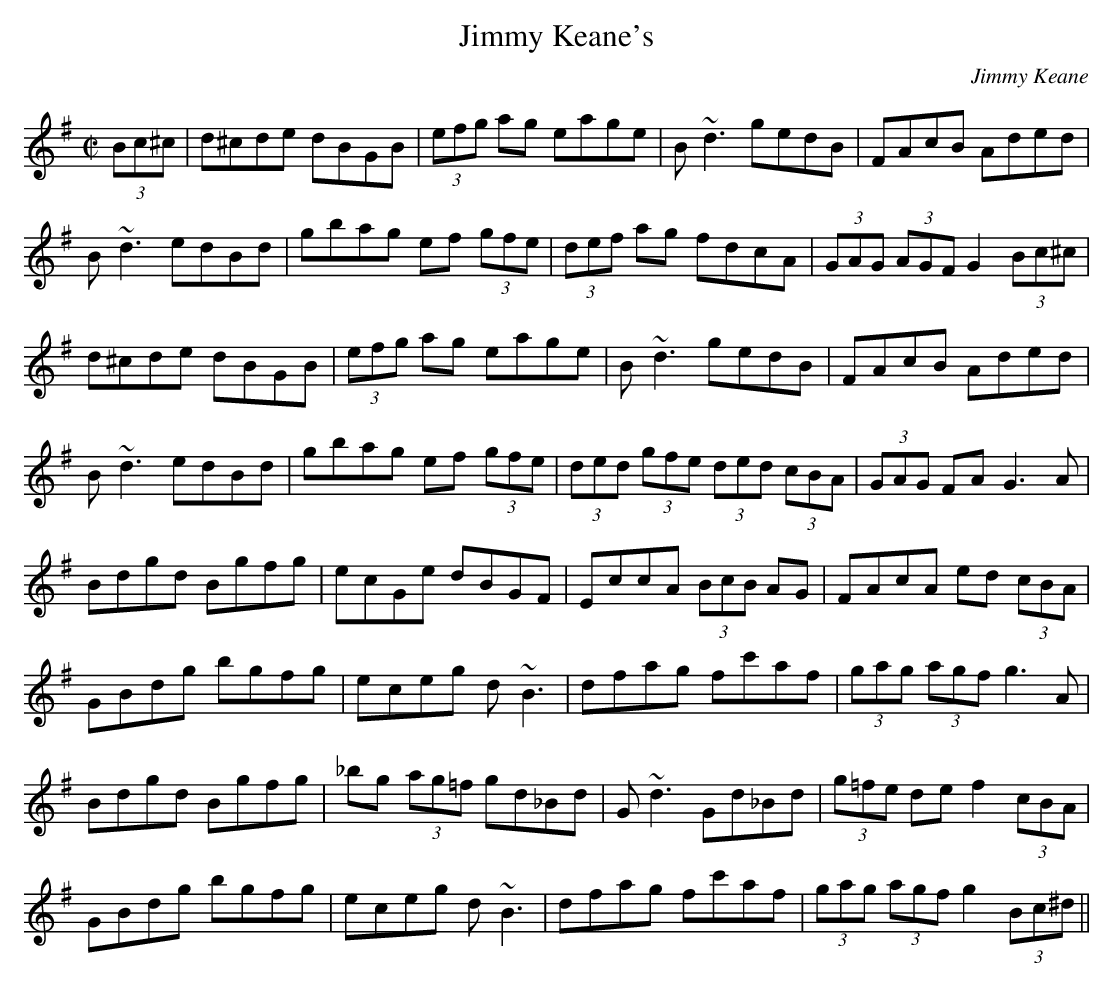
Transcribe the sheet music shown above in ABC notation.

X:1
T:Jimmy Keane's
M:C|
L:1/8
C:Jimmy Keane
K:GMaj
(3Bc^c|d^cde dBGB|(3efg ag eage|B~d3 gedB|FAcB Aded|
!B~d3 edBd|gbag ef (3gfe|(3def ag fdcA|(3GAG (3AGF G2 (3Bc^c|
!d^cde dBGB|(3efg ag eage|B~d3 gedB|FAcB Aded|
!B~d3 edBd|gbag ef (3gfe|(3ded (3gfe (3ded (3cBA|(3GAG FA G3A|
!Bdgd Bgfg|ecGe dBGF|EccA (3BcB AG|FAcA ed (3cBA|
!GBdg bgfg|eceg d~B3|dfag fc'af|(3gag (3agf g3A|
!Bdgd Bgfg|_bg (3ag=f gd_Bd|G~d3 Gd_Bd|(3g=fe de f2 (3cBA|
!GBdg bgfg|eceg d~B3|dfag fc'af|(3gag (3agf g2 (3Bc^d||
